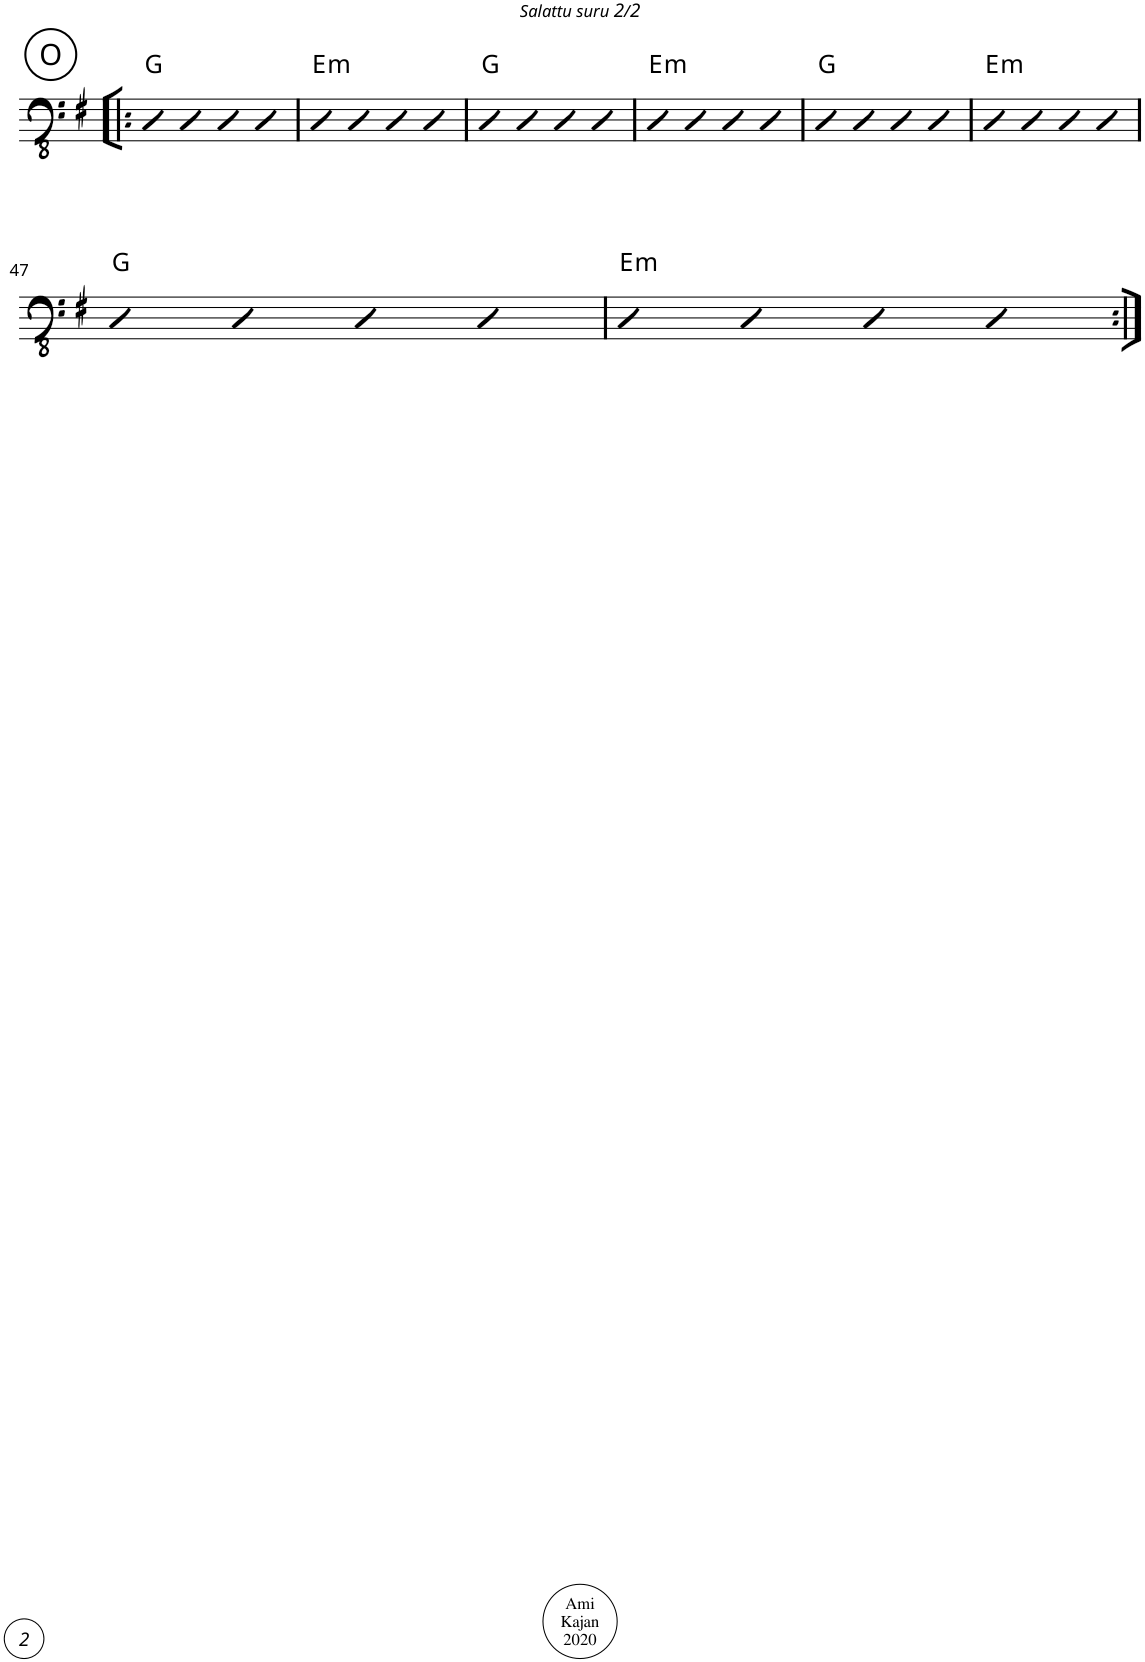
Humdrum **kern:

**kern	**harte
*part1	*part1
*staff1	*
*I"Acoustic Bass	*
*I'Bass	*
!!LO:PB:g=z
*clefFv4	*
*k[f#]	*
*M4/4	*
*met(c)	*
!!LO:REH:place=s1:a:cj:enc=circle:fs=14:t=O
=41!|:	=41!|:
4DD	G:maj
4DD	.
4DD	.
4DD	.
=42	=42
!	!LO:H:kt=m
4DD	E:min
4DD	.
4DD	.
4DD	.
=43	=43
4DD	G:maj
4DD	.
4DD	.
4DD	.
=44	=44
!	!LO:H:kt=m
4DD	E:min
4DD	.
4DD	.
4DD	.
=45	=45
4DD	G:maj
4DD	.
4DD	.
4DD	.
=46	=46
!	!LO:H:kt=m
4DD	E:min
4DD	.
4DD	.
4DD	.
!!LO:LB:g=z
=47	=47
4DD	G:maj
4DD	.
4DD	.
4DD	.
=48	=48
!	!LO:H:kt=m
4DD	E:min
4DD	.
4DD	.
4DD	.
=:|!	=:|!
*-	*-
